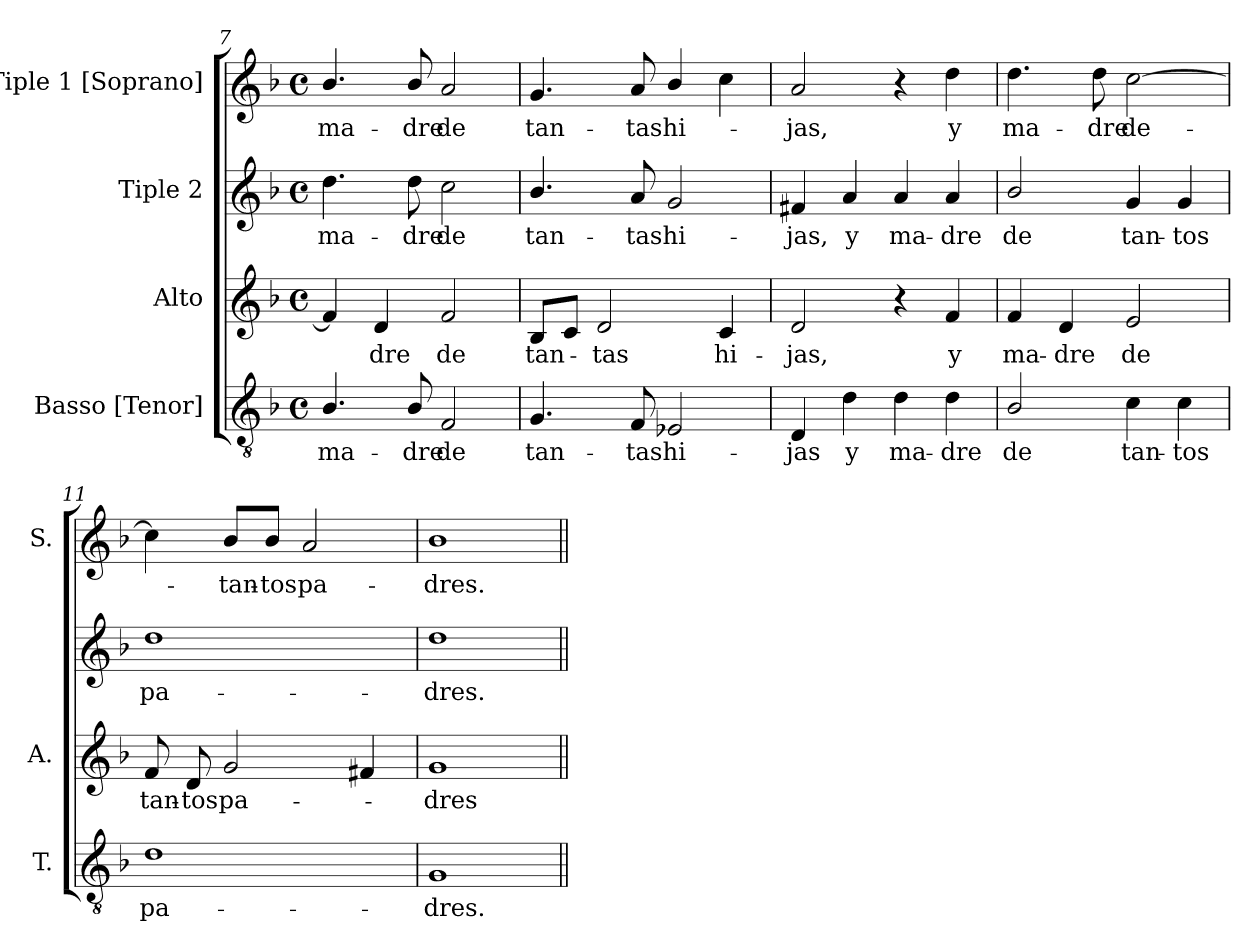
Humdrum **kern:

**kern	**text	**kern	**text	**kern	**text	**kern	**text
*part4	*part4	*part3	*part3	*part2	*part2	*part1	*part1
*staff4	*staff4	*staff3	*staff3	*staff2	*staff2	*staff1	*staff1
*I"Basso [Tenor]	*	*I"Alto	*	*I"Tiple 2	*	*I"Tiple 1 [Soprano]	*
*I'T.	*	*I'A.	*	*	*	*I'S.	*
*clefGv2	*	*clefG2	*	*clefG2	*	*clefG2	*
*ITrd7c12	*	*	*	*	*	*	*
*k[b-]	*	*k[b-]	*	*k[b-]	*	*k[b-]	*
*F:	*	*F:	*	*F:	*	*F:	*
*M4/4	*	*M4/4	*	*M4/4	*	*M4/4	*
*met(c)	*	*met(c)	*	*met(c)	*	*met(c)	*
=7	=7	=7	=7	=7	=7	=7	=7
!	!LO:LY:b:color=#000000	!	!	!	!	!	!
!	!	!	!	!	!LO:LY:b:color=#000000	!	!
!	!	!	!	!	!	!	!LO:LY:b:color=#000000
4.BB-i/	ma-	4fi/]	.	4.ddi\	ma-	4.b-i/	ma-
!	!	!	!LO:LY:b:color=#000000	!	!	!	!
.	.	4di/	-dre	.	.	.	.
!	!LO:LY:b:color=#000000	!	!	!	!	!	!
!	!	!	!	!	!LO:LY:b:color=#000000	!	!
!	!	!	!	!	!	!	!LO:LY:b:color=#000000
8BB-i/	-dre	.	.	8ddi\	-dre	8b-i/	-dre
!	!LO:LY:b:color=#000000	!	!	!	!	!	!
!	!	!	!LO:LY:b:color=#000000	!	!	!	!
!	!	!	!	!	!LO:LY:b:color=#000000	!	!
!	!	!	!	!	!	!	!LO:LY:b:color=#000000
2FFi/	de	2fi/	de	2cci\	de	2ai/	de
=8	=8	=8	=8	=8	=8	=8	=8
!	!LO:LY:b:color=#000000	!	!	!	!	!	!
!	!	!	!LO:LY:b:color=#000000	!	!	!	!
!	!	!	!	!	!LO:LY:b:color=#000000	!	!
!	!	!	!	!	!	!	!LO:LY:b:color=#000000
4.GGi/	tan-	8B-i/L	tan-	4.b-i/	tan-	4.gi/	tan-
.	.	8ci/J	.	.	.	.	.
!	!	!	!LO:LY:b:color=#000000	!	!	!	!
.	.	2di/	-tas	.	.	.	.
!	!LO:LY:b:color=#000000	!	!	!	!	!	!
!	!	!	!	!	!LO:LY:b:color=#000000	!	!
!	!	!	!	!	!	!	!LO:LY:b:color=#000000
8FFi/	-tas	.	.	8ai/	-tas	8ai/	-tas
!	!LO:LY:b:color=#000000	!	!	!	!	!	!
!	!	!	!	!	!LO:LY:b:color=#000000	!	!
!	!	!	!	!	!	!	!LO:LY:b:color=#000000
2EE-Xi/	hi-	.	.	2gi/	hi-	4b-i/	hi-
!	!	!	!LO:LY:b:color=#000000	!	!	!	!
.	.	4ci/	hi-	.	.	4cci\	.
!!LO:LB:g=z
=9	=9	=9	=9	=9	=9	=9	=9
!	!LO:LY:b:color=#000000	!	!	!	!	!	!
!	!	!	!LO:LY:b:color=#000000	!	!	!	!
!	!	!	!	!	!LO:LY:b:color=#000000	!	!
!	!	!	!	!	!	!	!LO:LY:b:color=#000000
4DDi/	-jas	2di/	-jas,	4f#Xi/	-jas,	2ai/	-jas,
!	!LO:LY:b:color=#000000	!	!	!	!	!	!
!	!	!	!	!	!LO:LY:b:color=#000000	!	!
4Di\	y	.	.	4ai/	y	.	.
!	!LO:LY:b:color=#000000	!	!	!	!	!	!
!	!	!	!	!	!LO:LY:b:color=#000000	!	!
4Di\	ma-	4r	.	4ai/	ma-	4r	.
!	!LO:LY:b:color=#000000	!	!	!	!	!	!
!	!	!	!LO:LY:b:color=#000000	!	!	!	!
!	!	!	!	!	!LO:LY:b:color=#000000	!	!
!	!	!	!	!	!	!	!LO:LY:b:color=#000000
4Di\	-dre	4fi/	y	4ai/	-dre	4ddi\	y
=10	=10	=10	=10	=10	=10	=10	=10
!	!LO:LY:b:color=#000000	!	!	!	!	!	!
!	!	!	!LO:LY:b:color=#000000	!	!	!	!
!	!	!	!	!	!LO:LY:b:color=#000000	!	!
!	!	!	!	!	!	!	!LO:LY:b:color=#000000
2BB-i/	de	4fi/	ma-	2b-i/	de	4.ddi\	ma-
!	!	!	!LO:LY:b:color=#000000	!	!	!	!
.	.	4di/	-dre	.	.	.	.
!	!	!	!	!	!	!	!LO:LY:b:color=#000000
.	.	.	.	.	.	8ddi\	-dre
!	!LO:LY:b:color=#000000	!	!	!	!	!	!
!	!	!	!LO:LY:b:color=#000000	!	!	!	!
!	!	!	!	!	!LO:LY:b:color=#000000	!	!
!	!	!	!	!	!	!	!LO:LY:b:color=#000000
4Ci\	tan-	2ei/	de	4gi/	tan-	[2cci\	de-
!	!LO:LY:b:color=#000000	!	!	!	!	!	!
!	!	!	!	!	!LO:LY:b:color=#000000	!	!
4Ci\	-tos	.	.	4gi/	-tos	.	.
=11	=11	=11	=11	=11	=11	=11	=11
!	!LO:LY:b:color=#000000	!	!	!	!	!	!
!	!	!	!LO:LY:b:color=#000000	!	!	!	!
!	!	!	!	!	!LO:LY:b:color=#000000	!	!
1Di	pa-	8fi/	tan-	1ddi	pa-	4cci\]	.
!	!	!	!LO:LY:b:color=#000000	!	!	!	!
.	.	8di/	-tos	.	.	.	.
!	!	!	!LO:LY:b:color=#000000	!	!	!	!
!	!	!	!	!	!	!	!LO:LY:b:color=#000000
.	.	2gi/	pa-	.	.	8b-i/L	-tan-
!	!	!	!	!	!	!	!LO:LY:b:color=#000000
.	.	.	.	.	.	8b-i/J	-tos
!	!	!	!	!	!	!	!LO:LY:b:color=#000000
.	.	.	.	.	.	2ai/	pa-
.	.	4f#Xi/	.	.	.	.	.
=12	=12	=12	=12	=12	=12	=12	=12
!	!LO:LY:b:color=#000000	!	!	!	!	!	!
!	!	!	!LO:LY:b:color=#000000	!	!	!	!
!	!	!	!	!	!LO:LY:b:color=#000000	!	!
!	!	!	!	!	!	!	!LO:LY:b:color=#000000
1GGi	-dres.	1gi	-dres	1ddi	-dres.	1b-i	-dres.
=||	=||	=||	=||	=||	=||	=||	=||
*-	*-	*-	*-	*-	*-	*-	*-
